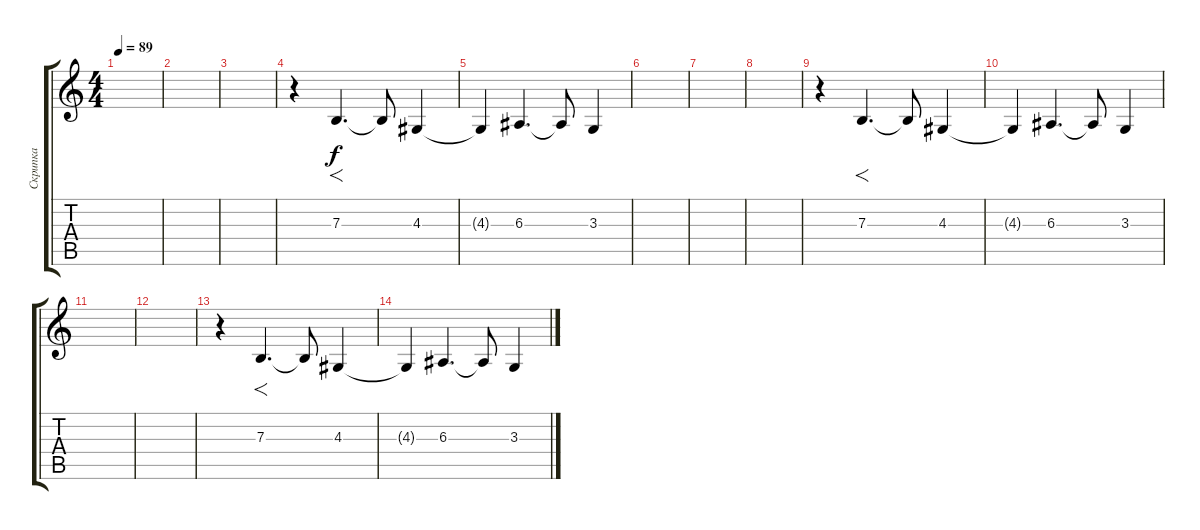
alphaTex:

\track ("Скрипка" "Скрипка") {instrument stringensemble2}
\staff {score tabs}
\tuning (Db4 Ab3 E3 B2 Gb2 B1) {hide}
\ts (4 4)
\tempo 89
\clef g2
\ks c
|
|
|
r.4 7.3.4{f d} 7.3{t}.8 4.3.4 |
4.3{t}.4 6.3.4{d} 6.3{t}.8 3.3.4 |
|
|
|
r.4 7.3.4{f d} 7.3{t}.8 4.3.4 |
4.3{t}.4 6.3.4{d} 6.3{t}.8 3.3.4 |
|
|
r.4 7.3.4{f d} 7.3{t}.8 4.3.4 |
4.3{t}.4 6.3.4{d} 6.3{t}.8 3.3.4
